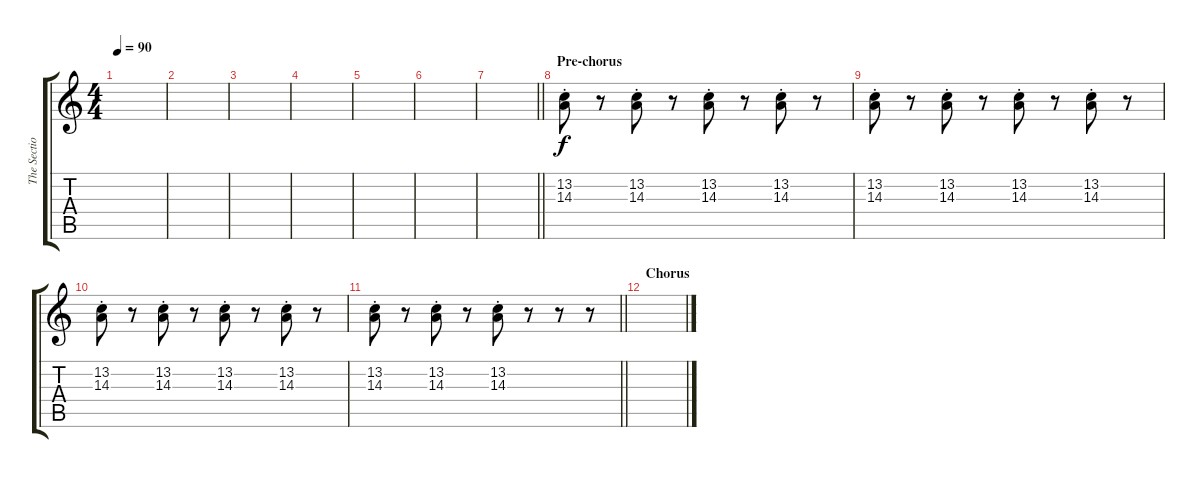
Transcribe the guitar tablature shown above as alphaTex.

\track ("The Section Quartet (Strings II)" "The Sectio") {instrument violin}
\staff {score tabs}
\tuning (E4 B3 G3 D3 A2 E2) {hide}
\ts (4 4)
\tempo 90
\clef g2
\ks c
|
|
|
|
|
|
\barLineRight lightlight
|
\section ("" "Pre-chorus")
(13.2{st} 14.3{st}).8 r.8 (13.2{st} 14.3{st}).8 r.8 (13.2{st} 14.3{st}).8 r.8 (13.2{st} 14.3{st}).8 r.8 |
(13.2{st} 14.3{st}).8 r.8 (13.2{st} 14.3{st}).8 r.8 (13.2{st} 14.3{st}).8 r.8 (13.2{st} 14.3{st}).8 r.8 |
(13.2{st} 14.3{st}).8 r.8 (13.2{st} 14.3{st}).8 r.8 (13.2{st} 14.3{st}).8 r.8 (13.2{st} 14.3{st}).8 r.8 |
\barLineRight lightlight
(13.2{st} 14.3{st}).8 r.8 (13.2{st} 14.3{st}).8 r.8 (13.2{st} 14.3{st}).8 r.8 r.8 r.8 |
\section ("" "Chorus")
